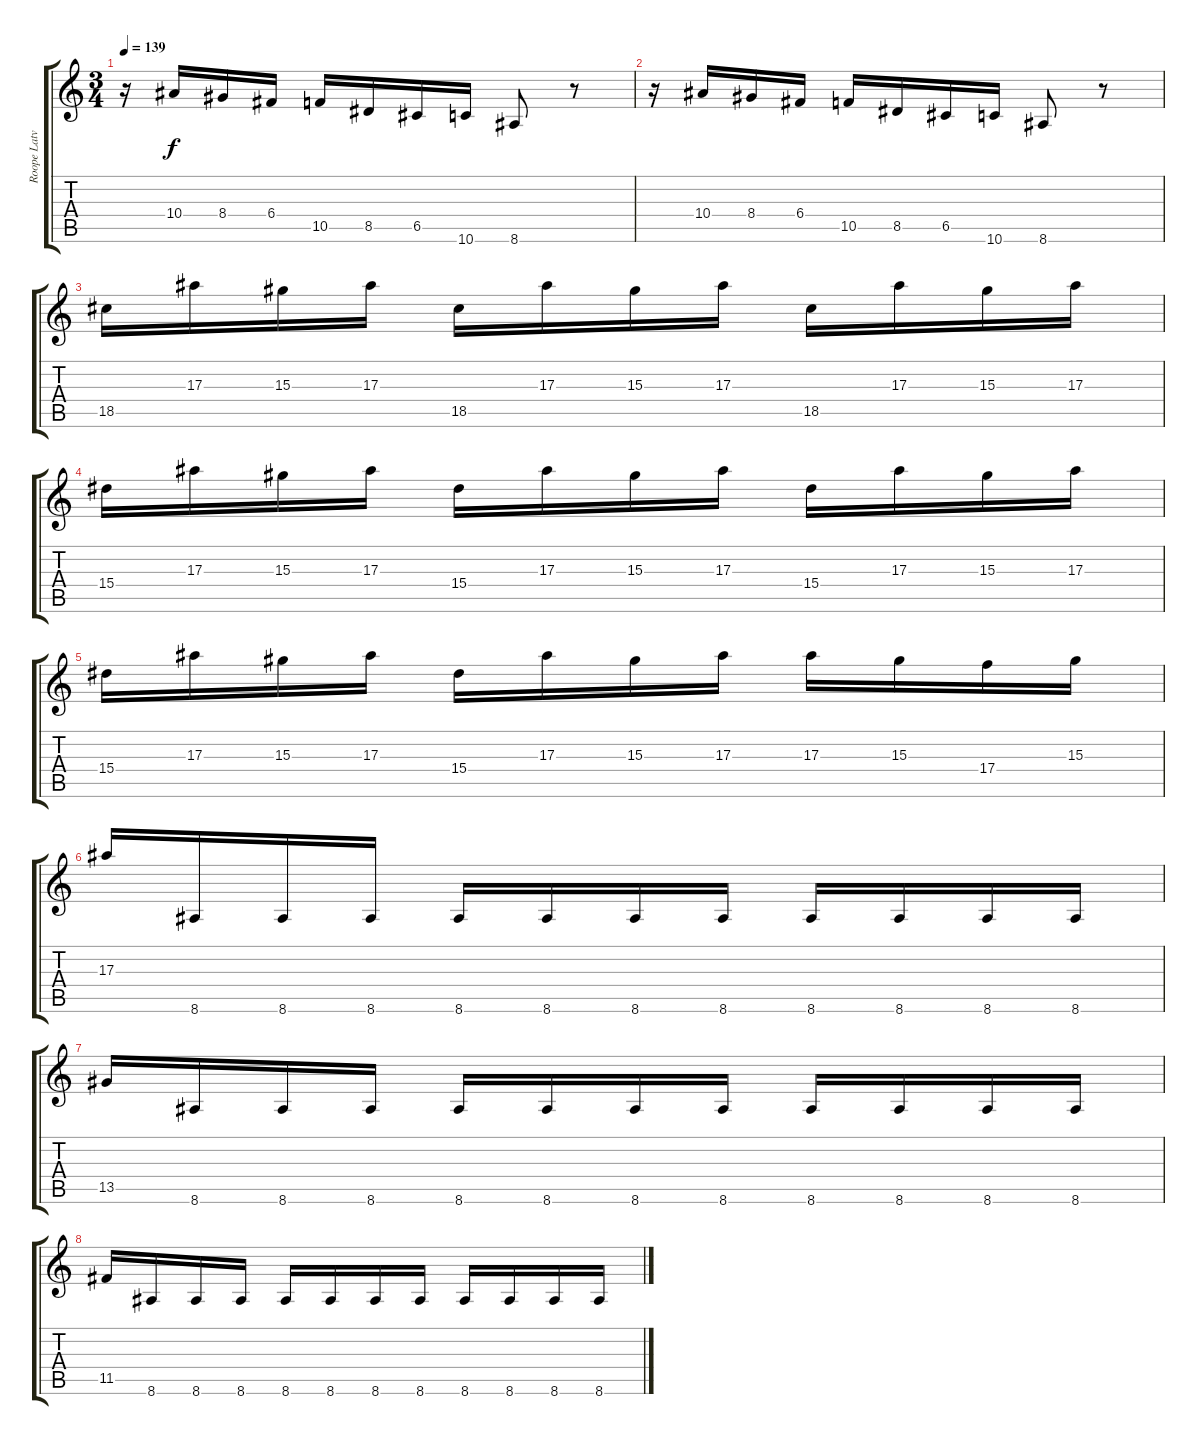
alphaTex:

\track ("Roope Latvala" "Roope Latv") {instrument distortionguitar}
\staff {score tabs}
\tuning (D4 A3 F3 C3 G2 D2) {hide}
\ts (3 4)
\tempo 139
\clef g2
\ks c
r.16{dy f} 10.4.16 8.4.16 6.4.16 10.5.16 8.5.16 6.5.16 10.6.16 8.6.8 r.8 |
r.16 10.4.16 8.4.16 6.4.16 10.5.16 8.5.16 6.5.16 10.6.16 8.6.8 r.8 |
18.5.16 17.3.16 15.3.16 17.3.16 18.5.16 17.3.16 15.3.16 17.3.16 18.5.16 17.3.16 15.3.16 17.3.16 |
15.4.16 17.3.16 15.3.16 17.3.16 15.4.16 17.3.16 15.3.16 17.3.16 15.4.16 17.3.16 15.3.16 17.3.16 |
15.4.16 17.3.16 15.3.16 17.3.16 15.4.16 17.3.16 15.3.16 17.3.16 17.3.16 15.3.16 17.4.16 15.3.16 |
17.3.16 8.6.16 8.6.16 8.6.16 8.6.16 8.6.16 8.6.16 8.6.16 8.6.16 8.6.16 8.6.16 8.6.16 |
13.5.16 8.6.16 8.6.16 8.6.16 8.6.16 8.6.16 8.6.16 8.6.16 8.6.16 8.6.16 8.6.16 8.6.16 |
11.5.16 8.6.16 8.6.16 8.6.16 8.6.16 8.6.16 8.6.16 8.6.16 8.6.16 8.6.16 8.6.16 8.6.16
